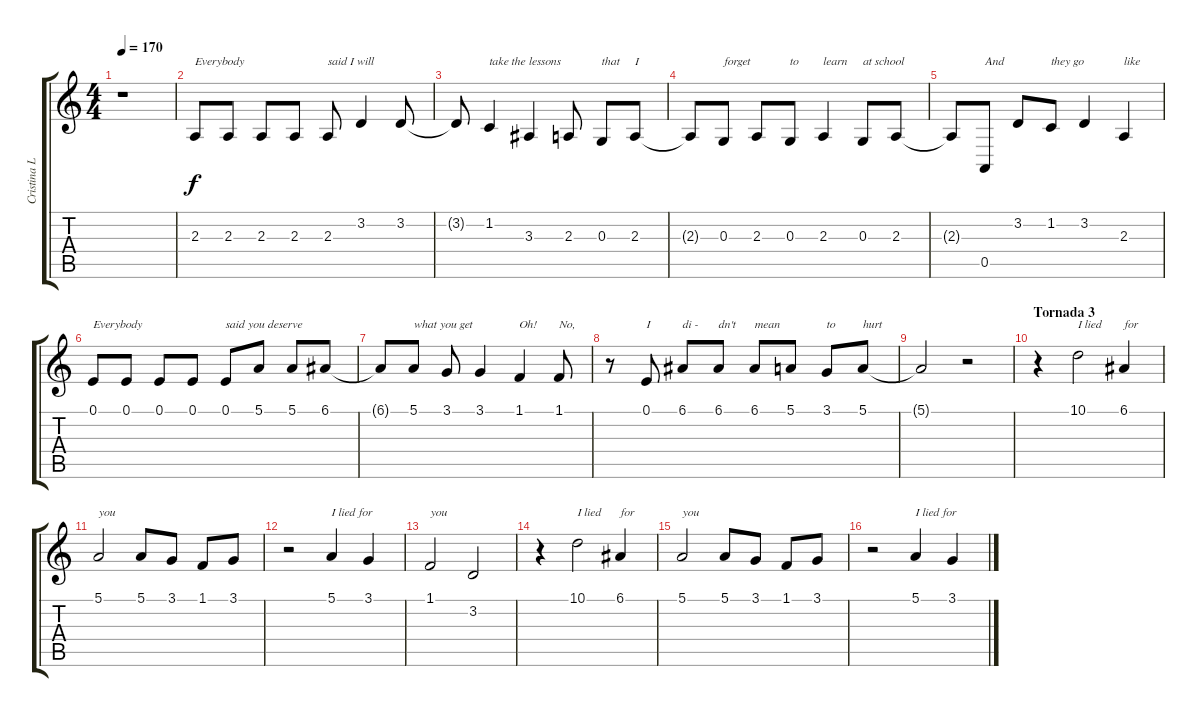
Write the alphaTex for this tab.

\track ("Cristina Llanos (Veu)" "Cristina L") {instrument lead6voice}
\staff {score tabs}
\tuning (E4 B3 G3 D3 A2 E2) {hide}
\ts (4 4)
\tempo 170
\clef g2
\ks c
r.1{dy f} |
2.3.8{txt "Everybody "} 2.3.8 2.3.8 2.3.8 2.3.8{txt "said I will"} 3.2.4 3.2.8 |
3.2{t}.8 1.2.4{txt "take the"} 3.3.4{txt "lessons "} 2.3.8 0.3.8{txt "that"} 2.3.8{txt "I"} |
2.3{t}.8 0.3.8{txt "forget"} 2.3.8 0.3.8{txt "to"} 2.3.4{txt "learn"} 0.3.8{txt "at school"} 2.3.8 |
2.3{t}.8 0.5.8{txt "And "} 3.2.8 1.2.8{txt "they go"} 3.2.4 2.3.4{txt "like"} |
0.1.8{txt "Everybody"} 0.1.8 0.1.8 0.1.8 0.1.8{txt "said you deserve"} 5.1.8 5.1.8 6.1.8 |
6.1{t}.8 5.1.8{txt "what you get"} 3.1.8 3.1.4 1.1.4{txt "Oh!"} 1.1.8{txt "No,"} |
r.8 0.1.8{txt "I"} 6.1.8{txt "di -"} 6.1.8{txt "dn't"} 6.1.8{txt "mean"} 5.1.8 3.1.8{txt "to"} 5.1.8{txt "hurt"} |
5.1{t}.2 r.2 |
\section ("" "Tornada 3")
r.4 10.1.2{txt "I lied"} 6.1.4{txt "for"} |
5.1.2{txt "you"} 5.1.8 3.1.8 1.1.8 3.1.8 |
r.2 5.1.4{txt "I lied for"} 3.1.4 |
1.1.2{txt "you"} 3.2.2 |
r.4 10.1.2{txt "I lied"} 6.1.4{txt "for"} |
5.1.2{txt "you"} 5.1.8 3.1.8 1.1.8 3.1.8 |
r.2 5.1.4{txt "I lied for"} 3.1.4
